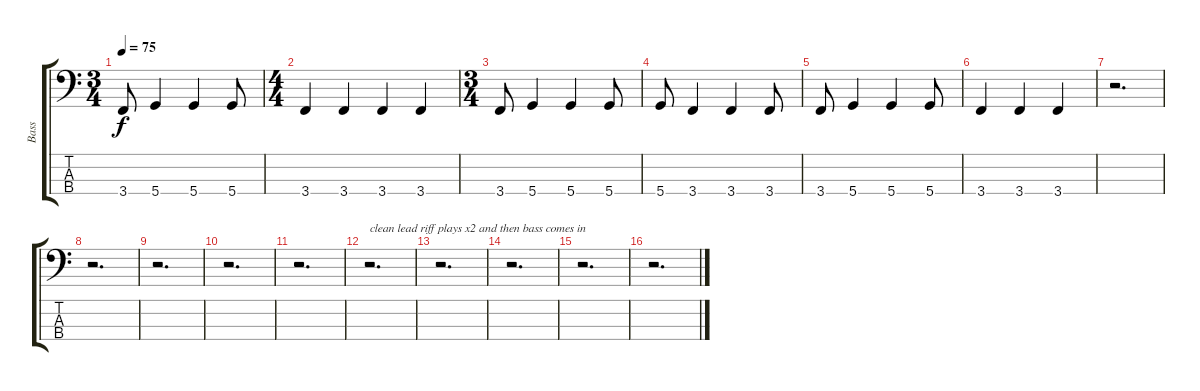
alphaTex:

\track ("Bass" "Bass") {instrument electricbassfinger}
\staff {score tabs}
\tuning (G2 D2 A1 D1) {hide}
\ts (3 4)
\tempo 75
\clef f4
\ks c
3.4.8{dy f} 5.4.4 5.4.4 5.4.8 |
\ts (4 4)
3.4.4 3.4.4 3.4.4 3.4.4 |
\ts (3 4)
3.4.8 5.4.4 5.4.4 5.4.8 |
5.4.8 3.4.4 3.4.4 3.4.8 |
3.4.8 5.4.4 5.4.4 5.4.8 |
3.4.4 3.4.4 3.4.4 |
r.2{d} |
r.2{d} |
r.2{d} |
r.2{d} |
r.2{d} |
r.2{d txt "clean lead riff plays x2 and then bass comes in"} |
r.2{d} |
r.2{d} |
r.2{d} |
r.2{d}
